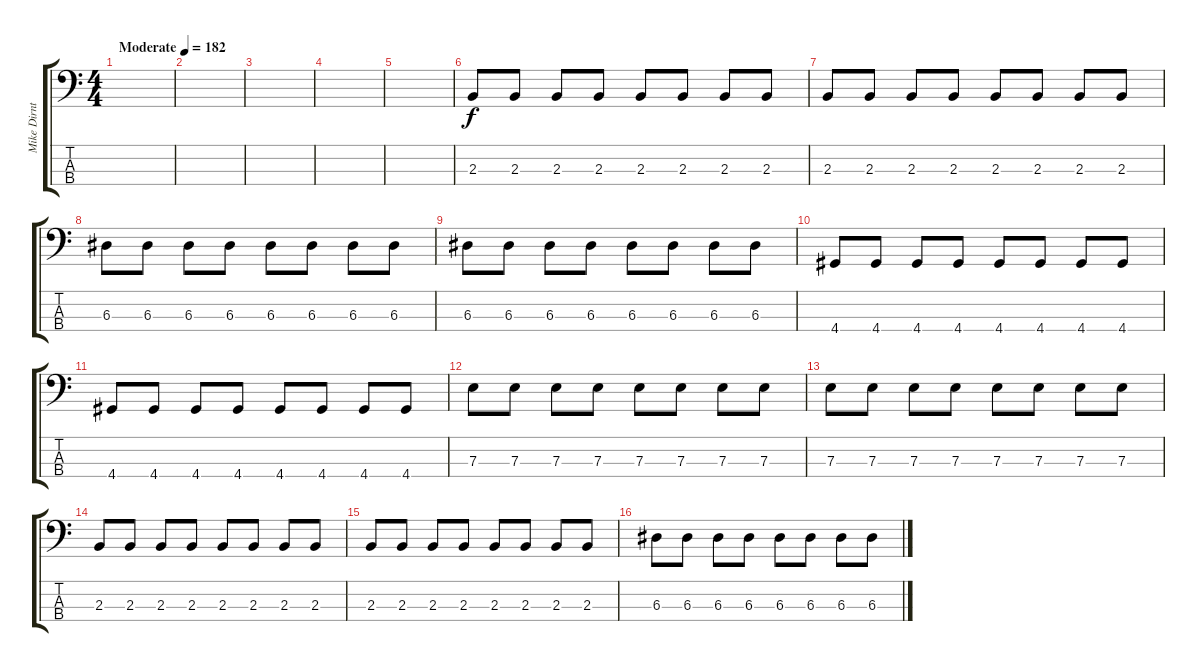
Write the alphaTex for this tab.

\track ("Mike Dirnt" "Mike Dirnt") {instrument electricbasspick}
\staff {score tabs}
\tuning (G2 D2 A1 E1) {hide}
\ts (4 4)
\tempo (182 "Moderate")
\clef f4
\ks c
|
|
|
|
|
2.3.8 2.3.8 2.3.8 2.3.8 2.3.8 2.3.8 2.3.8 2.3.8 |
2.3.8 2.3.8 2.3.8 2.3.8 2.3.8 2.3.8 2.3.8 2.3.8 |
6.3.8 6.3.8 6.3.8 6.3.8 6.3.8 6.3.8 6.3.8 6.3.8 |
6.3.8 6.3.8 6.3.8 6.3.8 6.3.8 6.3.8 6.3.8 6.3.8 |
4.4.8 4.4.8 4.4.8 4.4.8 4.4.8 4.4.8 4.4.8 4.4.8 |
4.4.8 4.4.8 4.4.8 4.4.8 4.4.8 4.4.8 4.4.8 4.4.8 |
7.3.8 7.3.8 7.3.8 7.3.8 7.3.8 7.3.8 7.3.8 7.3.8 |
7.3.8 7.3.8 7.3.8 7.3.8 7.3.8 7.3.8 7.3.8 7.3.8 |
2.3.8 2.3.8 2.3.8 2.3.8 2.3.8 2.3.8 2.3.8 2.3.8 |
2.3.8 2.3.8 2.3.8 2.3.8 2.3.8 2.3.8 2.3.8 2.3.8 |
6.3.8 6.3.8 6.3.8 6.3.8 6.3.8 6.3.8 6.3.8 6.3.8
